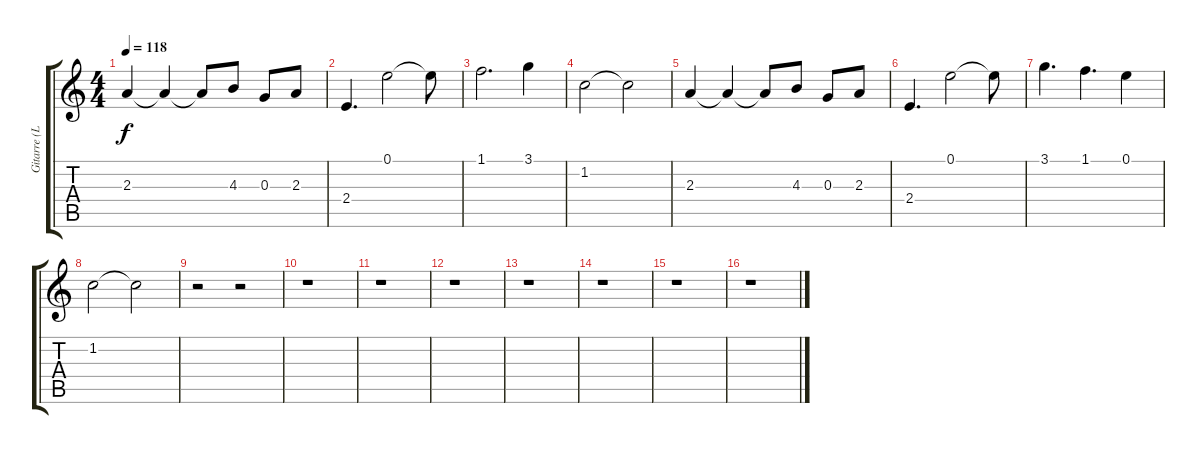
\track ("Gitarre (Lead) (Könnte auch Keyboard sei" "Gitarre (L") {instrument overdrivenguitar}
\staff {score tabs}
\tuning (E4 B3 G3 D3 A2 E2) {hide}
\ts (4 4)
\tempo 118
\clef g2
\ks c
2.3.4{dy f} 2.3{t}.4 2.3{t}.8 4.3.8 0.3.8 2.3.8 |
2.4.4{d} 0.1.2 0.1{t}.8 |
1.1.2{d} 3.1.4 |
1.2.2 1.2{t}.2 |
2.3.4 2.3{t}.4 2.3{t}.8 4.3.8 0.3.8 2.3.8 |
2.4.4{d} 0.1.2 0.1{t}.8 |
3.1.4{d} 1.1.4{d} 0.1.4 |
1.2.2 1.2{t}.2 |
r.2 r.2 |
r.1 |
r.1 |
r.1 |
r.1 |
r.1 |
r.1 |
r.1
